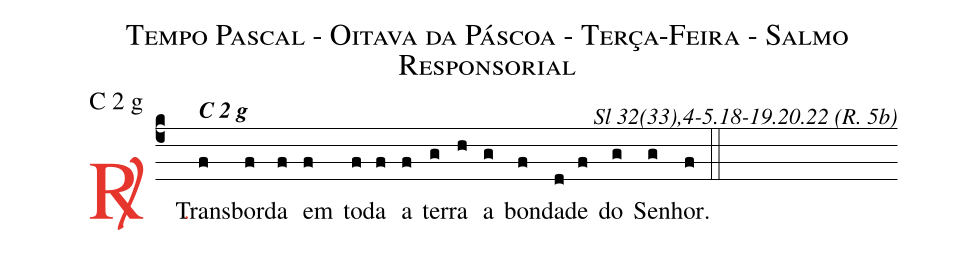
name: Tempo Pascal - Oitava da Páscoa - Terça-Feira - Salmo Responsorial;
mode: C 2 g;
commentary: Sl 32(33),4-5.18-19.20.22 (R. 5b);
%%
(c4)

<c><sp>R/</sp>.</c>() Trans<alt>\textbf{C 2 g}</alt>(f)bor(f)da(f) em(f) to(f)da(f) a(f) ter(g)ra(h) a(g) bon(f)da(d)de(f) do(g) Se(g)nhor.(f)

(::)
